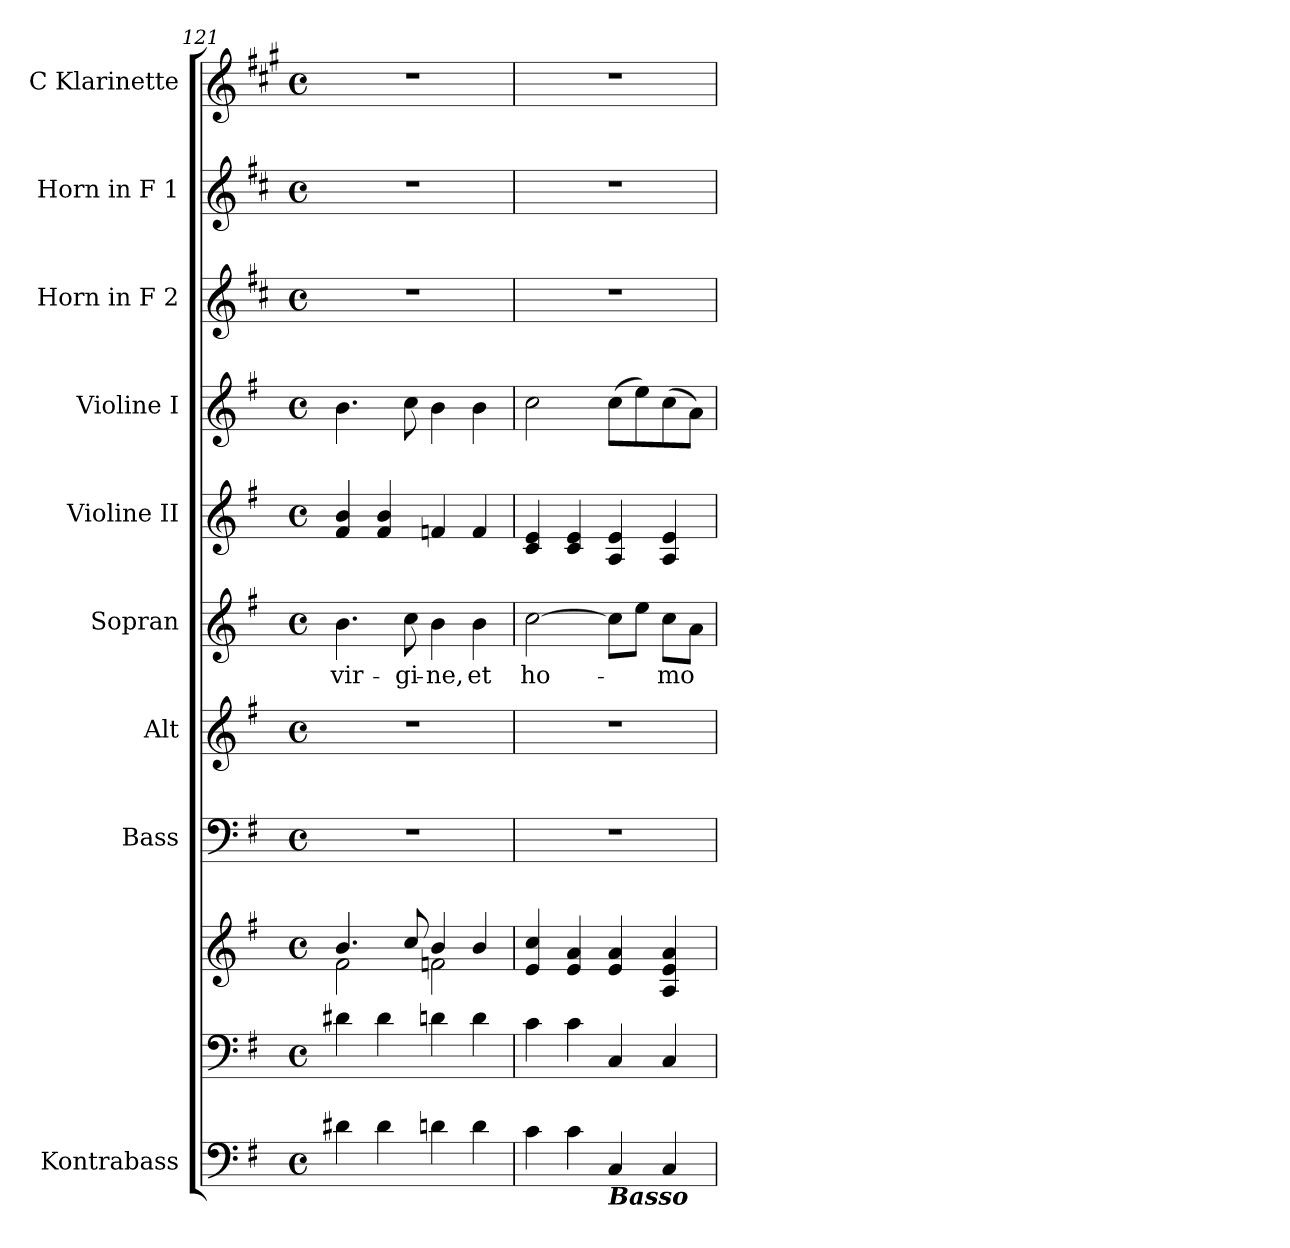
**kern	**kern	**kern	**kern	**kern	**kern	**text	**kern	**kern	**kern	**kern	**kern
*part10	*part9	*part9	*part8	*part7	*part6	*part6	*part5	*part4	*part3	*part2	*part1
*staff11	*staff10	*staff9	*staff8	*staff7	*staff6	*staff6	*staff5	*staff4	*staff3	*staff2	*staff1
*I"Kontrabass	*	*	*I"Bass	*I"Alt	*I"Sopran	*	*I"Violine II	*I"Violine I	*I"Horn in F 2	*I"Horn in F 1	*I"C Klarinette
*I'Kb.	*	*	*I'B.	*I'A.	*I'S.	*	*I'Vl. II	*I'Vl. I	*	*	*I'Kl.
*clefF4	*clefF4	*clefG2	*clefF4	*clefG2	*clefG2	*	*clefG2	*clefG2	*clefG2	*clefG2	*clefG2
*ITrd7c12	*	*	*	*	*	*	*	*	*ITrd4c7	*ITrd4c7	*ITrd1c2
*k[f#]	*k[f#]	*k[f#]	*k[f#]	*k[f#]	*k[f#]	*	*k[f#]	*k[f#]	*k[f#]	*k[f#]	*k[f#]
*G:	*G:	*G:	*G:	*G:	*G:	*	*G:	*G:	*G:	*G:	*G:
*M4/4	*M4/4	*M4/4	*M4/4	*M4/4	*M4/4	*	*M4/4	*M4/4	*M4/4	*M4/4	*M4/4
*met(c)	*met(c)	*met(c)	*met(c)	*met(c)	*met(c)	*	*met(c)	*met(c)	*met(c)	*met(c)	*met(c)
=121	=121	=121	=121	=121	=121	=121	=121	=121	=121	=121	=121
*	*	*^	*	*	*	*	*	*	*	*	*
!	!	!	!	!	!	!	!LO:LY:b	!	!	!	!	!
4D#X\	4d#X\	4.b/	2f#\	1r	1r	4.b\	vir-	4f#/ 4b/	4.b\	1r	1r	1r
4D#\	4d#\	.	.	.	.	.	.	4f#/ 4b/	.	.	.	.
!	!	!	!	!	!	!	!LO:LY:b	!	!	!	!	!
.	.	8cc/	.	.	.	8cc\	-gi-	.	8cc\	.	.	.
!	!	!	!	!	!	!	!LO:LY:b	!	!	!	!	!
4Dn\	4dn\	4b/	2fn\	.	.	4b\	-ne,	4fn/	4b\	.	.	.
!	!	!	!	!	!	!	!LO:LY:b	!	!	!	!	!
4D\	4d\	4b/	.	.	.	4b\	et	4f/	4b\	.	.	.
*	*	*v	*v	*	*	*	*	*	*	*	*	*
=122	=122	=122	=122	=122	=122	=122	=122	=122	=122	=122	=122
!	!	!	!	!	!	!LO:LY:b	!	!	!	!	!
4C\	4c\	4e/ 4cc/	1r	1r	[2cc\	ho-	4c/ 4e/	2cc\	1r	1r	1r
4C\	4c\	4e/ 4a/	.	.	.	.	4c/ 4e/	.	.	.	.
!LO:TX:b:Bi:t=Basso	!	!	!	!	!	!	!	!	!	!	!
4CC/	4C/	4e/ 4a/	.	.	8cc\L]	.	4A/ 4e/	(>8cc\L	.	.	.
.	.	.	.	.	8ee\J	.	.	8ee\)	.	.	.
!	!	!	!	!	!	!LO:LY:b	!	!	!	!	!
4CC/	4C/	4A/ 4e/ 4a/	.	.	8cc\L	-mo	4A/ 4e/	(>8cc\	.	.	.
.	.	.	.	.	8a\J	.	.	8a\J)	.	.	.
=	=	=	=	=	=	=	=	=	=	=	=
*-	*-	*-	*-	*-	*-	*-	*-	*-	*-	*-	*-
